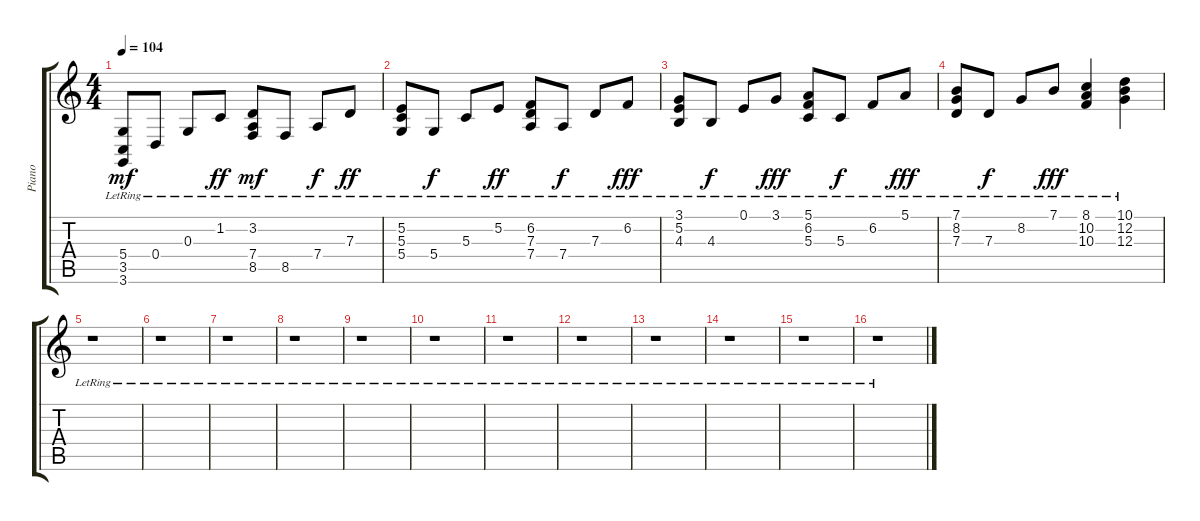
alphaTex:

\track ("Piano" "Piano") {instrument acousticgrandpiano}
\staff {score tabs}
\tuning (E4 B3 G3 D3 A2 E2) {hide}
\ts (4 4)
\tempo 104
\clef g2
\ks c
(5.4{lr} 3.5{lr} 3.6{lr}).8{dy mf} 0.4{lr}.8 0.3{lr}.8 1.2{lr}.8{dy ff} (3.2{lr} 7.4{lr} 8.5{lr}).8{dy mf} 8.5{lr}.8 7.4{lr}.8{dy f} 7.3{lr}.8{dy ff} |
(5.2{lr} 5.3{lr} 5.4{lr}).8 5.4{lr}.8{dy f} 5.3{lr}.8 5.2{lr}.8{dy ff} (6.2{lr} 7.3{lr} 7.4{lr}).8 7.4{lr}.8{dy f} 7.3{lr}.8 6.2{lr}.8{dy fff} |
(3.1{lr} 5.2{lr} 4.3{lr}).8 4.3{lr}.8{dy f} 0.1{lr}.8 3.1{lr}.8{dy fff} (5.1{lr} 6.2{lr} 5.3{lr}).8 5.3{lr}.8{dy f} 6.2{lr}.8 5.1{lr}.8{dy fff} |
(7.1{lr} 8.2{lr} 7.3{lr}).8 7.3{lr}.8{dy f} 8.2{lr}.8 7.1{lr}.8{dy fff} (8.1{lr} 10.2{lr} 10.3{lr}).4 (10.1{lr} 12.2{lr} 12.3{lr}).4 |
r.1 |
r.1 |
r.1 |
r.1 |
r.1 |
r.1 |
r.1 |
r.1 |
r.1 |
r.1 |
r.1 |
r.1
